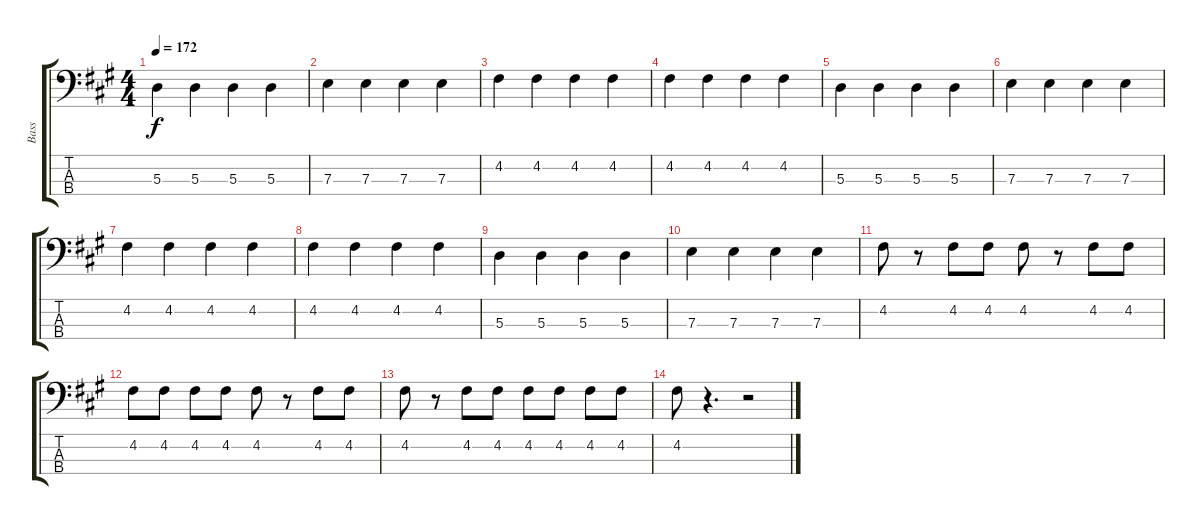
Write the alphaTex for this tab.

\track ("Bass" "Bass") {instrument electricbasspick}
\staff {score tabs}
\tuning (G2 D2 A1 E1) {hide}
\ts (4 4)
\tempo 172
\clef f4
\ks a
5.3.4{dy f} 5.3.4 5.3.4 5.3.4 |
7.3.4 7.3.4 7.3.4 7.3.4 |
4.2.4 4.2.4 4.2.4 4.2.4 |
4.2.4 4.2.4 4.2.4 4.2.4 |
5.3.4 5.3.4 5.3.4 5.3.4 |
7.3.4 7.3.4 7.3.4 7.3.4 |
4.2.4 4.2.4 4.2.4 4.2.4 |
4.2.4 4.2.4 4.2.4 4.2.4 |
5.3.4 5.3.4 5.3.4 5.3.4 |
7.3.4 7.3.4 7.3.4 7.3.4 |
4.2.8 r.8 4.2.8 4.2.8 4.2.8 r.8 4.2.8 4.2.8 |
4.2.8 4.2.8 4.2.8 4.2.8 4.2.8 r.8 4.2.8 4.2.8 |
4.2.8 r.8 4.2.8 4.2.8 4.2.8 4.2.8 4.2.8 4.2.8 |
4.2.8 r.4{d} r.2
